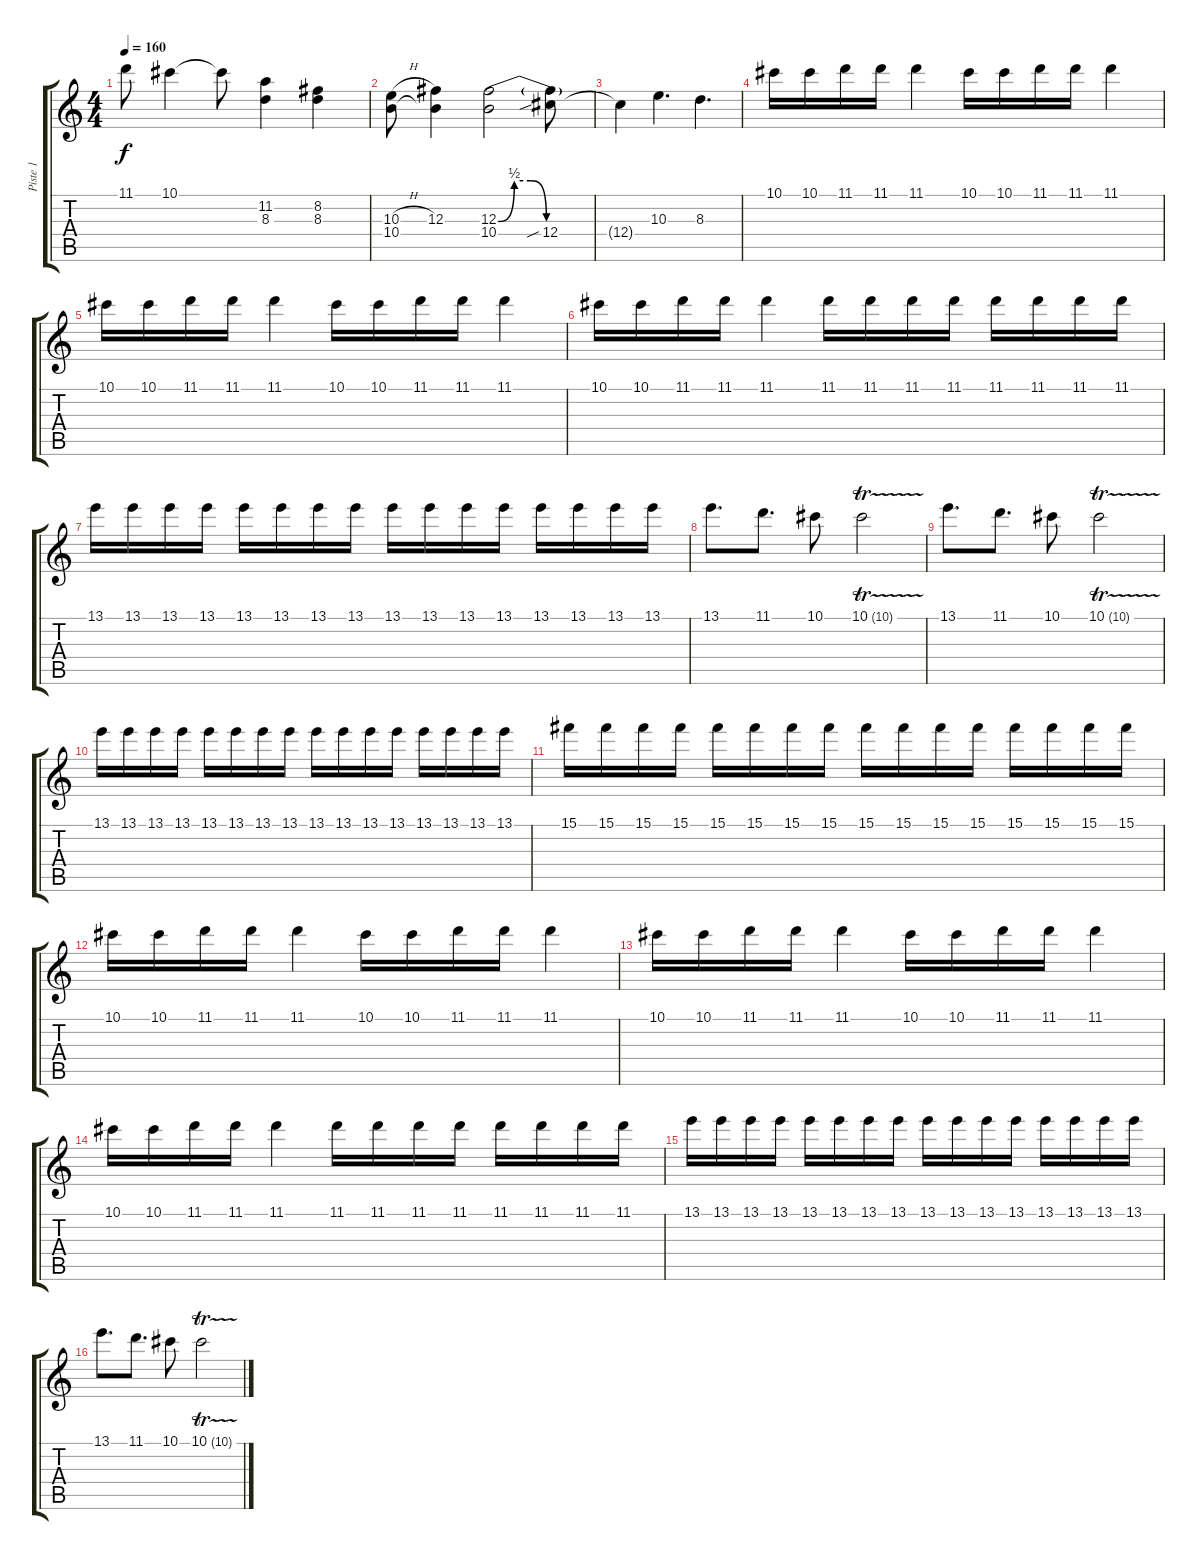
\track ("Piste 1" "Piste 1") {instrument distortionguitar}
\staff {score tabs}
\tuning (Eb4 Bb3 Gb3 Db3 Ab2 Db2) {hide}
\ts (4 4)
\tempo 160
\clef g2
\ks c
11.1{t}.8{dy f} 10.1.4 10.1{t}.8 (11.2 8.3).4 (8.2 8.3).4 |
(10.3{h} 10.4).8 (12.3 10.4{t}).4 (12.3{be (custom 0 0 10 2 20 2 30 0 60 0)} 10.4).2 (12.3{t} 12.4{sib}).8 |
12.4{t}.4 10.3.4{d} 8.3.4{d} |
10.1.16 10.1.16 11.1.16 11.1.16 11.1.4 10.1.16 10.1.16 11.1.16 11.1.16 11.1.4 |
10.1.16 10.1.16 11.1.16 11.1.16 11.1.4 10.1.16 10.1.16 11.1.16 11.1.16 11.1.4 |
10.1.16 10.1.16 11.1.16 11.1.16 11.1.4 11.1.16 11.1.16 11.1.16 11.1.16 11.1.16 11.1.16 11.1.16 11.1.16 |
13.1.16 13.1.16 13.1.16 13.1.16 13.1.16 13.1.16 13.1.16 13.1.16 13.1.16 13.1.16 13.1.16 13.1.16 13.1.16 13.1.16 13.1.16 13.1.16 |
13.1.8{d} 11.1.8{d} 10.1.8 10.1{tr (10 16)}.2 |
13.1.8{d} 11.1.8{d} 10.1.8 10.1{tr (10 16)}.2 |
13.1.16 13.1.16 13.1.16 13.1.16 13.1.16 13.1.16 13.1.16 13.1.16 13.1.16 13.1.16 13.1.16 13.1.16 13.1.16 13.1.16 13.1.16 13.1.16 |
15.1.16 15.1.16 15.1.16 15.1.16 15.1.16 15.1.16 15.1.16 15.1.16 15.1.16 15.1.16 15.1.16 15.1.16 15.1.16 15.1.16 15.1.16 15.1.16 |
10.1.16 10.1.16 11.1.16 11.1.16 11.1.4 10.1.16 10.1.16 11.1.16 11.1.16 11.1.4 |
10.1.16 10.1.16 11.1.16 11.1.16 11.1.4 10.1.16 10.1.16 11.1.16 11.1.16 11.1.4 |
10.1.16 10.1.16 11.1.16 11.1.16 11.1.4 11.1.16 11.1.16 11.1.16 11.1.16 11.1.16 11.1.16 11.1.16 11.1.16 |
13.1.16 13.1.16 13.1.16 13.1.16 13.1.16 13.1.16 13.1.16 13.1.16 13.1.16 13.1.16 13.1.16 13.1.16 13.1.16 13.1.16 13.1.16 13.1.16 |
13.1.8{d} 11.1.8{d} 10.1.8 10.1{tr (10 16)}.2
